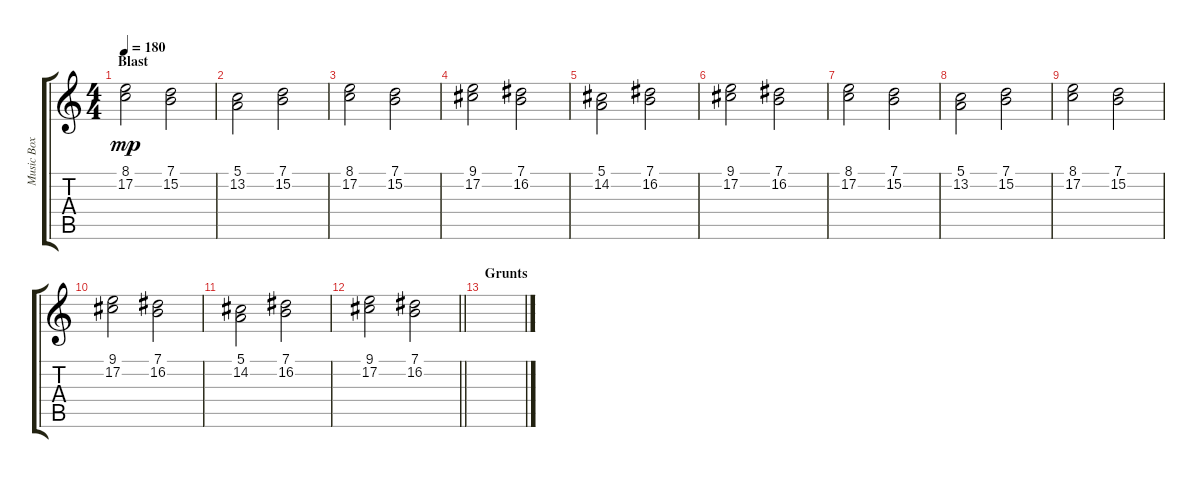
\track ("Music Box" "Music Box") {instrument musicbox}
\staff {score tabs}
\tuning (E4 B3 G3 D3 A2 E2) {hide}
\ts (4 4)
\section ("" "Blast")
\tempo 180
\clef g2
\ks c
(8.1 17.2).2{dy mp} (7.1 15.2).2 |
(5.1 13.2).2 (7.1 15.2).2 |
(8.1 17.2).2 (7.1 15.2).2 |
(9.1 17.2).2 (7.1 16.2).2 |
(5.1 14.2).2 (7.1 16.2).2 |
(9.1 17.2).2 (7.1 16.2).2 |
(8.1 17.2).2 (7.1 15.2).2 |
(5.1 13.2).2 (7.1 15.2).2 |
(8.1 17.2).2 (7.1 15.2).2 |
(9.1 17.2).2 (7.1 16.2).2 |
(5.1 14.2).2 (7.1 16.2).2 |
\barLineRight lightlight
(9.1 17.2).2 (7.1 16.2).2 |
\section ("" "Grunts")
